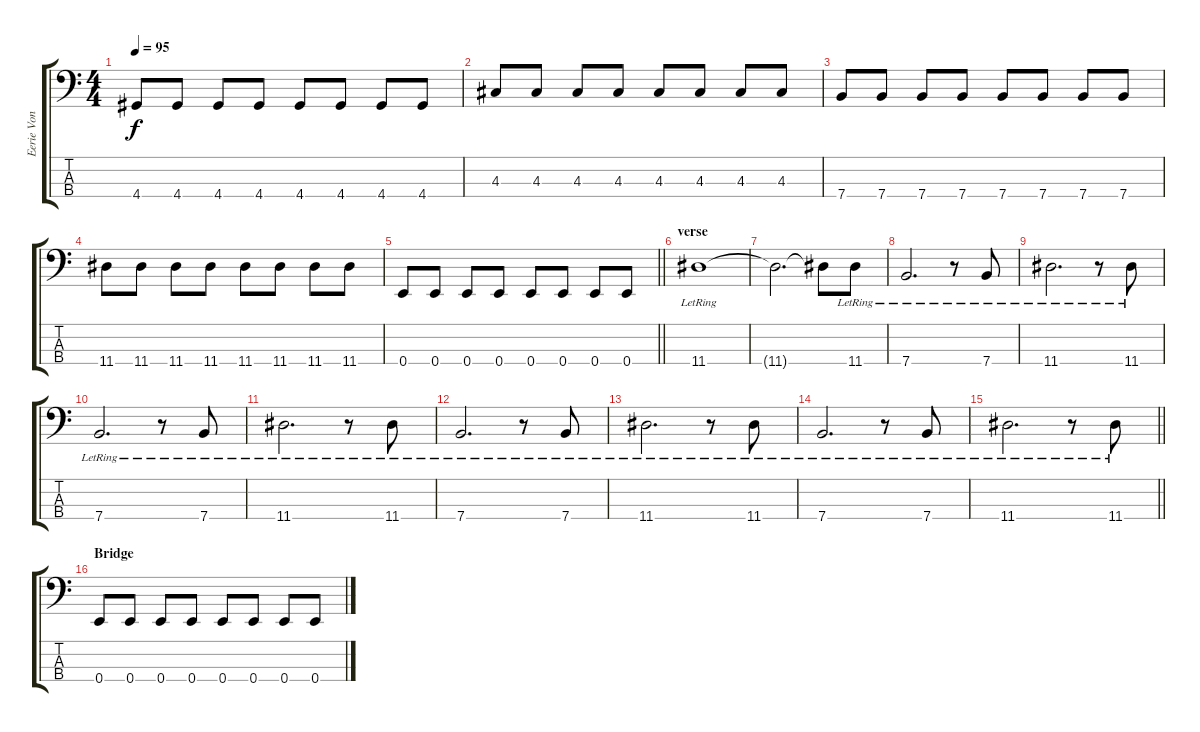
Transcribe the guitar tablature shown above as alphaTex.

\track ("Eerie Von" "Eerie Von") {instrument electricbassfinger}
\staff {score tabs}
\tuning (G2 D2 A1 E1) {hide}
\ts (4 4)
\tempo 95
\clef f4
\ks c
4.4.8{dy f} 4.4.8 4.4.8 4.4.8 4.4.8 4.4.8 4.4.8 4.4.8 |
4.3.8 4.3.8 4.3.8 4.3.8 4.3.8 4.3.8 4.3.8 4.3.8 |
7.4.8 7.4.8 7.4.8 7.4.8 7.4.8 7.4.8 7.4.8 7.4.8 |
11.4.8 11.4.8 11.4.8 11.4.8 11.4.8 11.4.8 11.4.8 11.4.8 |
\barLineRight lightlight
0.4.8 0.4.8 0.4.8 0.4.8 0.4.8 0.4.8 0.4.8 0.4.8 |
\section ("" "verse")
11.4{lr}.1 |
11.4{t}.2{d} 11.4{t}.8 11.4{lr}.8 |
7.4{lr}.2{d} r.8 7.4{lr}.8 |
11.4{lr}.2{d} r.8 11.4{lr}.8 |
7.4{lr}.2{d} r.8 7.4{lr}.8 |
11.4{lr}.2{d} r.8 11.4{lr}.8 |
7.4{lr}.2{d} r.8 7.4{lr}.8 |
11.4{lr}.2{d} r.8 11.4{lr}.8 |
7.4{lr}.2{d} r.8 7.4{lr}.8 |
\barLineRight lightlight
11.4{lr}.2{d} r.8 11.4{lr}.8 |
\section ("" "Bridge")
0.4.8 0.4.8 0.4.8 0.4.8 0.4.8 0.4.8 0.4.8 0.4.8
